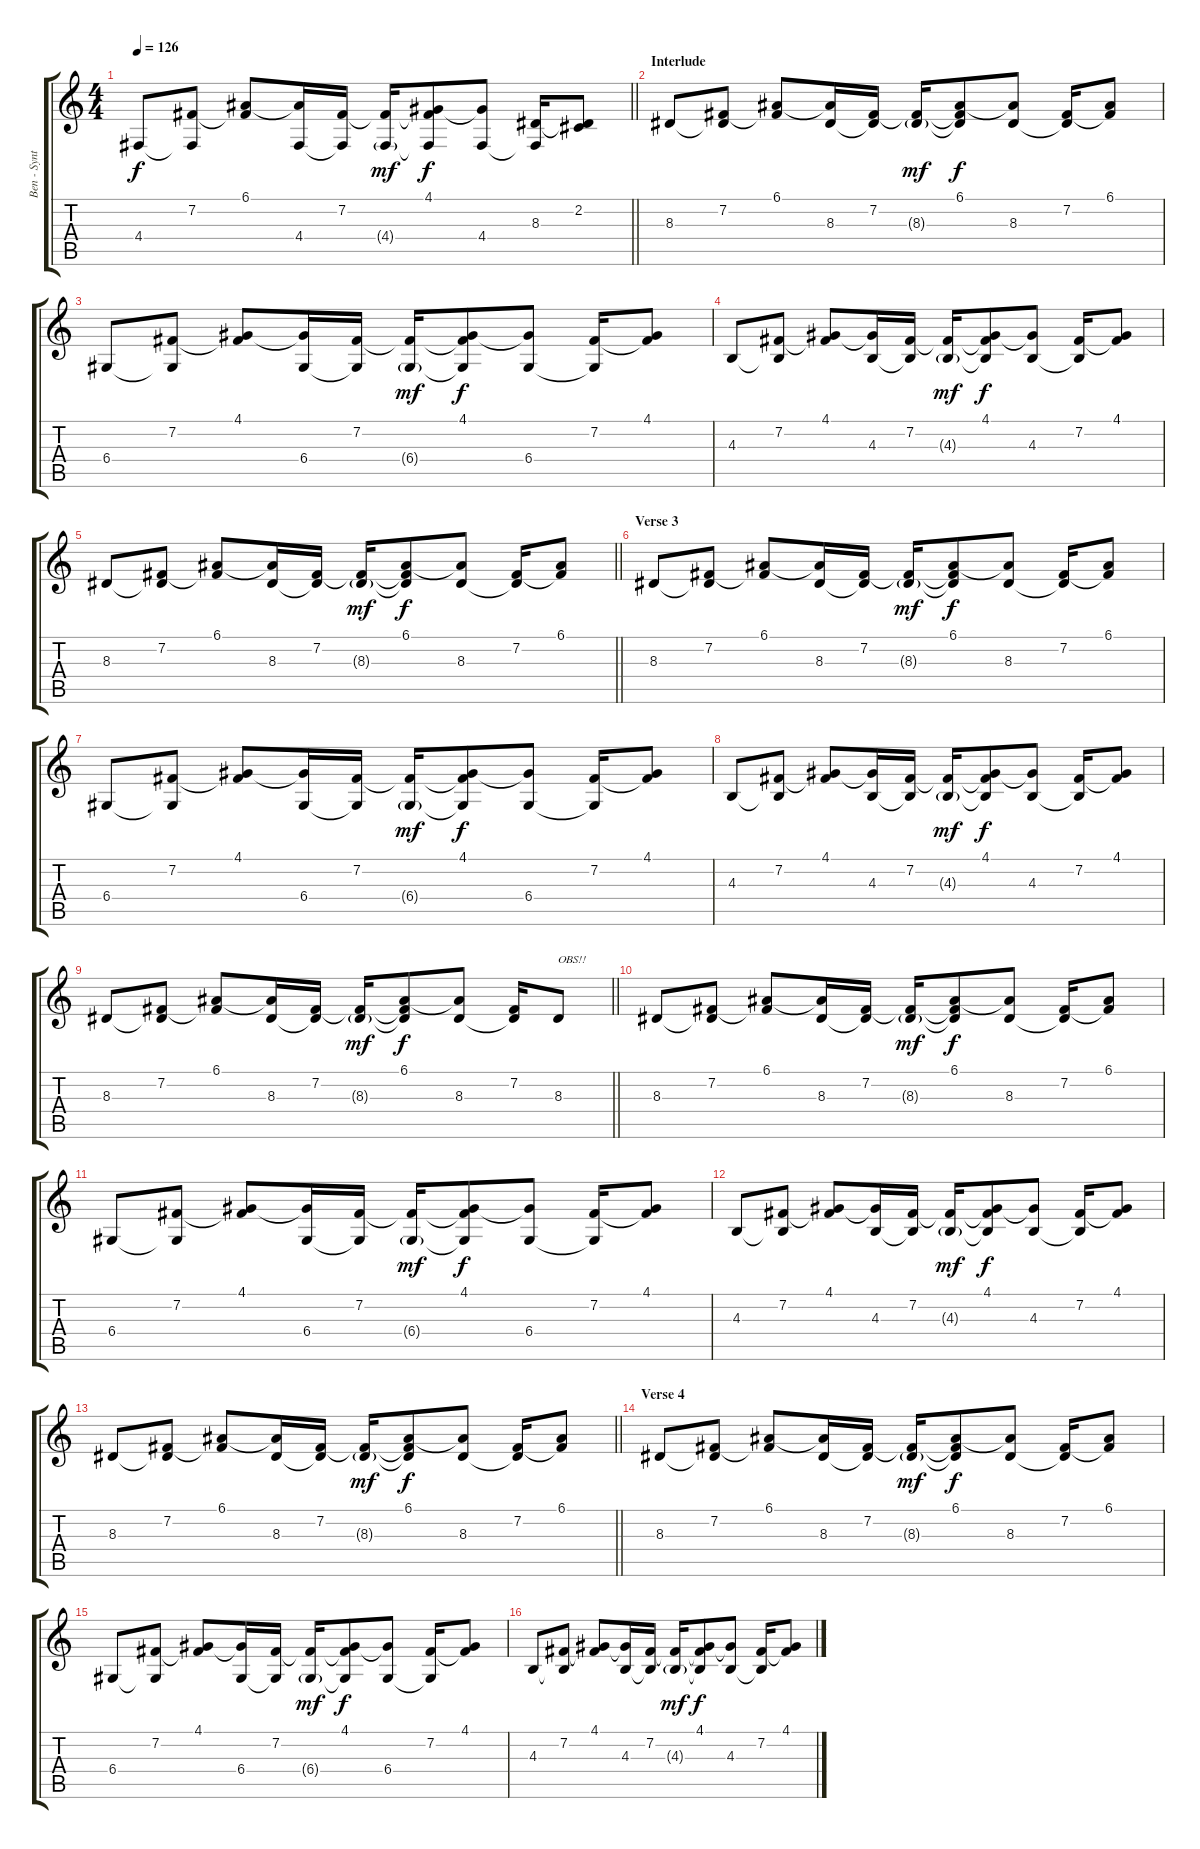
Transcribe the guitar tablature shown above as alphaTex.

\track ("Ben - Synth 2" "Ben - Synt") {instrument lead8bassandlead}
\staff {score tabs}
\tuning (E4 B3 G3 D3 A2 E2) {hide}
\ts (4 4)
\tempo 126
\clef g2
\barLineRight lightlight
\ks c
4.4.8{dy f} (7.2 4.4{t}).8 (6.1 7.2{t}).8 (6.1{t} 4.4).16 (7.2 4.4{t}).16 (7.2{t} 4.4{g}).16{dy mf} (4.1 7.2{t} 4.4{t}).8{dy f} (4.1{t} 4.4).8 (8.3 4.4{t}).16 (2.2 8.3{t}).8 |
\section ("" "Interlude")
8.3.8{volume 7} (7.2 8.3{t}).8 (6.1 7.2{t}).8 (6.1{t} 8.3).16 (7.2 8.3{t}).16 (7.2{t} 8.3{g}).16{dy mf} (6.1 7.2{t} 8.3{t}).8{dy f} (6.1{t} 8.3).8 (7.2 8.3{t}).16 (6.1 7.2{t}).8 |
6.4.8 (7.2 6.4{t}).8 (4.1 7.2{t}).8 (4.1{t} 6.4).16 (7.2 6.4{t}).16 (7.2{t} 6.4{g}).16{dy mf} (4.1 7.2{t} 6.4{t}).8{dy f} (4.1{t} 6.4).8 (7.2 6.4{t}).16 (4.1 7.2{t}).8 |
4.3.8 (7.2 4.3{t}).8 (4.1 7.2{t}).8 (4.1{t} 4.3).16 (7.2 4.3{t}).16 (7.2{t} 4.3{g}).16{dy mf} (4.1 7.2{t} 4.3{t}).8{dy f} (4.1{t} 4.3).8 (7.2 4.3{t}).16 (4.1 7.2{t}).8 |
\barLineRight lightlight
8.3.8 (7.2 8.3{t}).8 (6.1 7.2{t}).8 (6.1{t} 8.3).16 (7.2 8.3{t}).16 (7.2{t} 8.3{g}).16{dy mf} (6.1 7.2{t} 8.3{t}).8{dy f} (6.1{t} 8.3).8 (7.2 8.3{t}).16 (6.1 7.2{t}).8 |
\section ("" "Verse 3")
8.3.8 (7.2 8.3{t}).8 (6.1 7.2{t}).8 (6.1{t} 8.3).16 (7.2 8.3{t}).16 (7.2{t} 8.3{g}).16{dy mf} (6.1 7.2{t} 8.3{t}).8{dy f} (6.1{t} 8.3).8 (7.2 8.3{t}).16 (6.1 7.2{t}).8 |
6.4.8 (7.2 6.4{t}).8 (4.1 7.2{t}).8 (4.1{t} 6.4).16 (7.2 6.4{t}).16 (7.2{t} 6.4{g}).16{dy mf} (4.1 7.2{t} 6.4{t}).8{dy f} (4.1{t} 6.4).8 (7.2 6.4{t}).16 (4.1 7.2{t}).8 |
4.3.8 (7.2 4.3{t}).8 (4.1 7.2{t}).8 (4.1{t} 4.3).16 (7.2 4.3{t}).16 (7.2{t} 4.3{g}).16{dy mf} (4.1 7.2{t} 4.3{t}).8{dy f} (4.1{t} 4.3).8 (7.2 4.3{t}).16 (4.1 7.2{t}).8 |
\barLineRight lightlight
8.3.8 (7.2 8.3{t}).8 (6.1 7.2{t}).8 (6.1{t} 8.3).16 (7.2 8.3{t}).16 (7.2{t} 8.3{g}).16{dy mf} (6.1 7.2{t} 8.3{t}).8{dy f} (6.1{t} 8.3).8 (7.2 8.3{t}).16 8.3.8{txt "OBS!!"} |
8.3.8 (7.2 8.3{t}).8 (6.1 7.2{t}).8 (6.1{t} 8.3).16 (7.2 8.3{t}).16 (7.2{t} 8.3{g}).16{dy mf} (6.1 7.2{t} 8.3{t}).8{dy f} (6.1{t} 8.3).8 (7.2 8.3{t}).16 (6.1 7.2{t}).8 |
6.4.8 (7.2 6.4{t}).8 (4.1 7.2{t}).8 (4.1{t} 6.4).16 (7.2 6.4{t}).16 (7.2{t} 6.4{g}).16{dy mf} (4.1 7.2{t} 6.4{t}).8{dy f} (4.1{t} 6.4).8 (7.2 6.4{t}).16 (4.1 7.2{t}).8 |
4.3.8 (7.2 4.3{t}).8 (4.1 7.2{t}).8 (4.1{t} 4.3).16 (7.2 4.3{t}).16 (7.2{t} 4.3{g}).16{dy mf} (4.1 7.2{t} 4.3{t}).8{dy f} (4.1{t} 4.3).8 (7.2 4.3{t}).16 (4.1 7.2{t}).8 |
\barLineRight lightlight
8.3.8 (7.2 8.3{t}).8 (6.1 7.2{t}).8 (6.1{t} 8.3).16 (7.2 8.3{t}).16 (7.2{t} 8.3{g}).16{dy mf} (6.1 7.2{t} 8.3{t}).8{dy f} (6.1{t} 8.3).8 (7.2 8.3{t}).16 (6.1 7.2{t}).8 |
\section ("" "Verse 4")
8.3.8 (7.2 8.3{t}).8 (6.1 7.2{t}).8 (6.1{t} 8.3).16 (7.2 8.3{t}).16 (7.2{t} 8.3{g}).16{dy mf} (6.1 7.2{t} 8.3{t}).8{dy f} (6.1{t} 8.3).8 (7.2 8.3{t}).16 (6.1 7.2{t}).8 |
6.4.8 (7.2 6.4{t}).8 (4.1 7.2{t}).8 (4.1{t} 6.4).16 (7.2 6.4{t}).16 (7.2{t} 6.4{g}).16{dy mf} (4.1 7.2{t} 6.4{t}).8{dy f} (4.1{t} 6.4).8 (7.2 6.4{t}).16 (4.1 7.2{t}).8 |
4.3.8 (7.2 4.3{t}).8 (4.1 7.2{t}).8 (4.1{t} 4.3).16 (7.2 4.3{t}).16 (7.2{t} 4.3{g}).16{dy mf} (4.1 7.2{t} 4.3{t}).8{dy f} (4.1{t} 4.3).8 (7.2 4.3{t}).16 (4.1 7.2{t}).8
